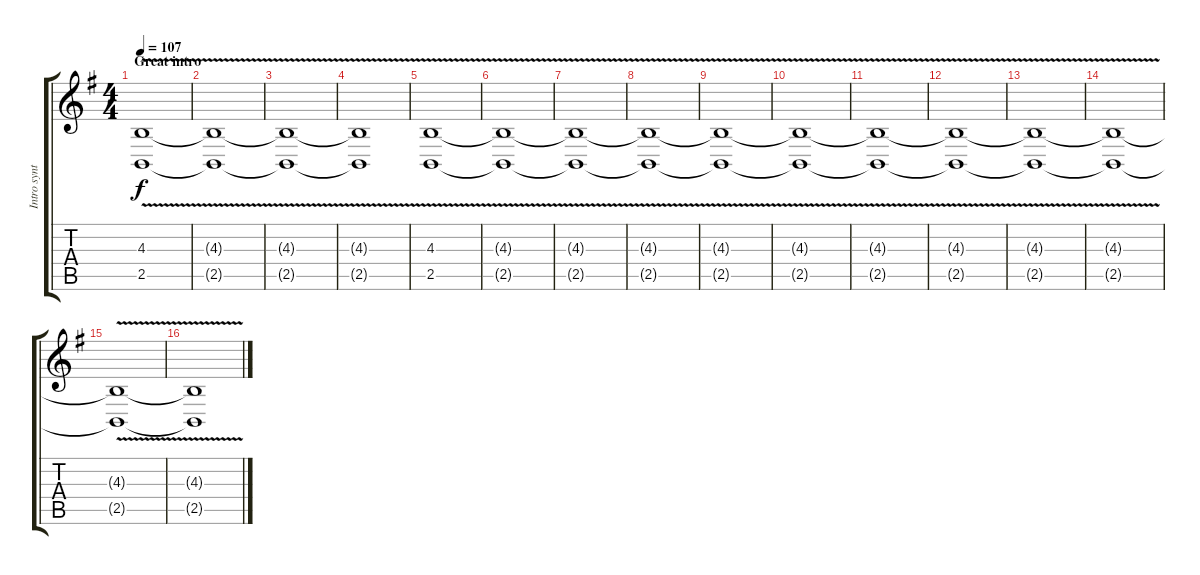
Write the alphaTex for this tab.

\track ("Intro synth I" "Intro synt") {instrument stringensemble1}
\staff {score tabs}
\tuning (E4 B3 G3 D3 A2 E2) {hide}
\ts (4 4)
\section ("" "Great intro")
\tempo 107
\clef g2
\ks g
(4.3{v} 2.5{v}).1{dy f instrument stringensemble1} |
(4.3{v t} 2.5{v t}).1 |
(4.3{v t} 2.5{v t}).1 |
(4.3{v t} 2.5{v t}).1 |
(4.3{v} 2.5{v}).1 |
(4.3{v t} 2.5{v t}).1 |
(4.3{v t} 2.5{v t}).1 |
(4.3{v t} 2.5{v t}).1 |
(4.3{v t} 2.5{v t}).1 |
(4.3{v t} 2.5{v t}).1 |
(4.3{v t} 2.5{v t}).1 |
(4.3{v t} 2.5{v t}).1 |
(4.3{v t} 2.5{v t}).1 |
(4.3{v t} 2.5{v t}).1 |
(4.3{v t} 2.5{v t}).1 |
(4.3{v t} 2.5{v t}).1
